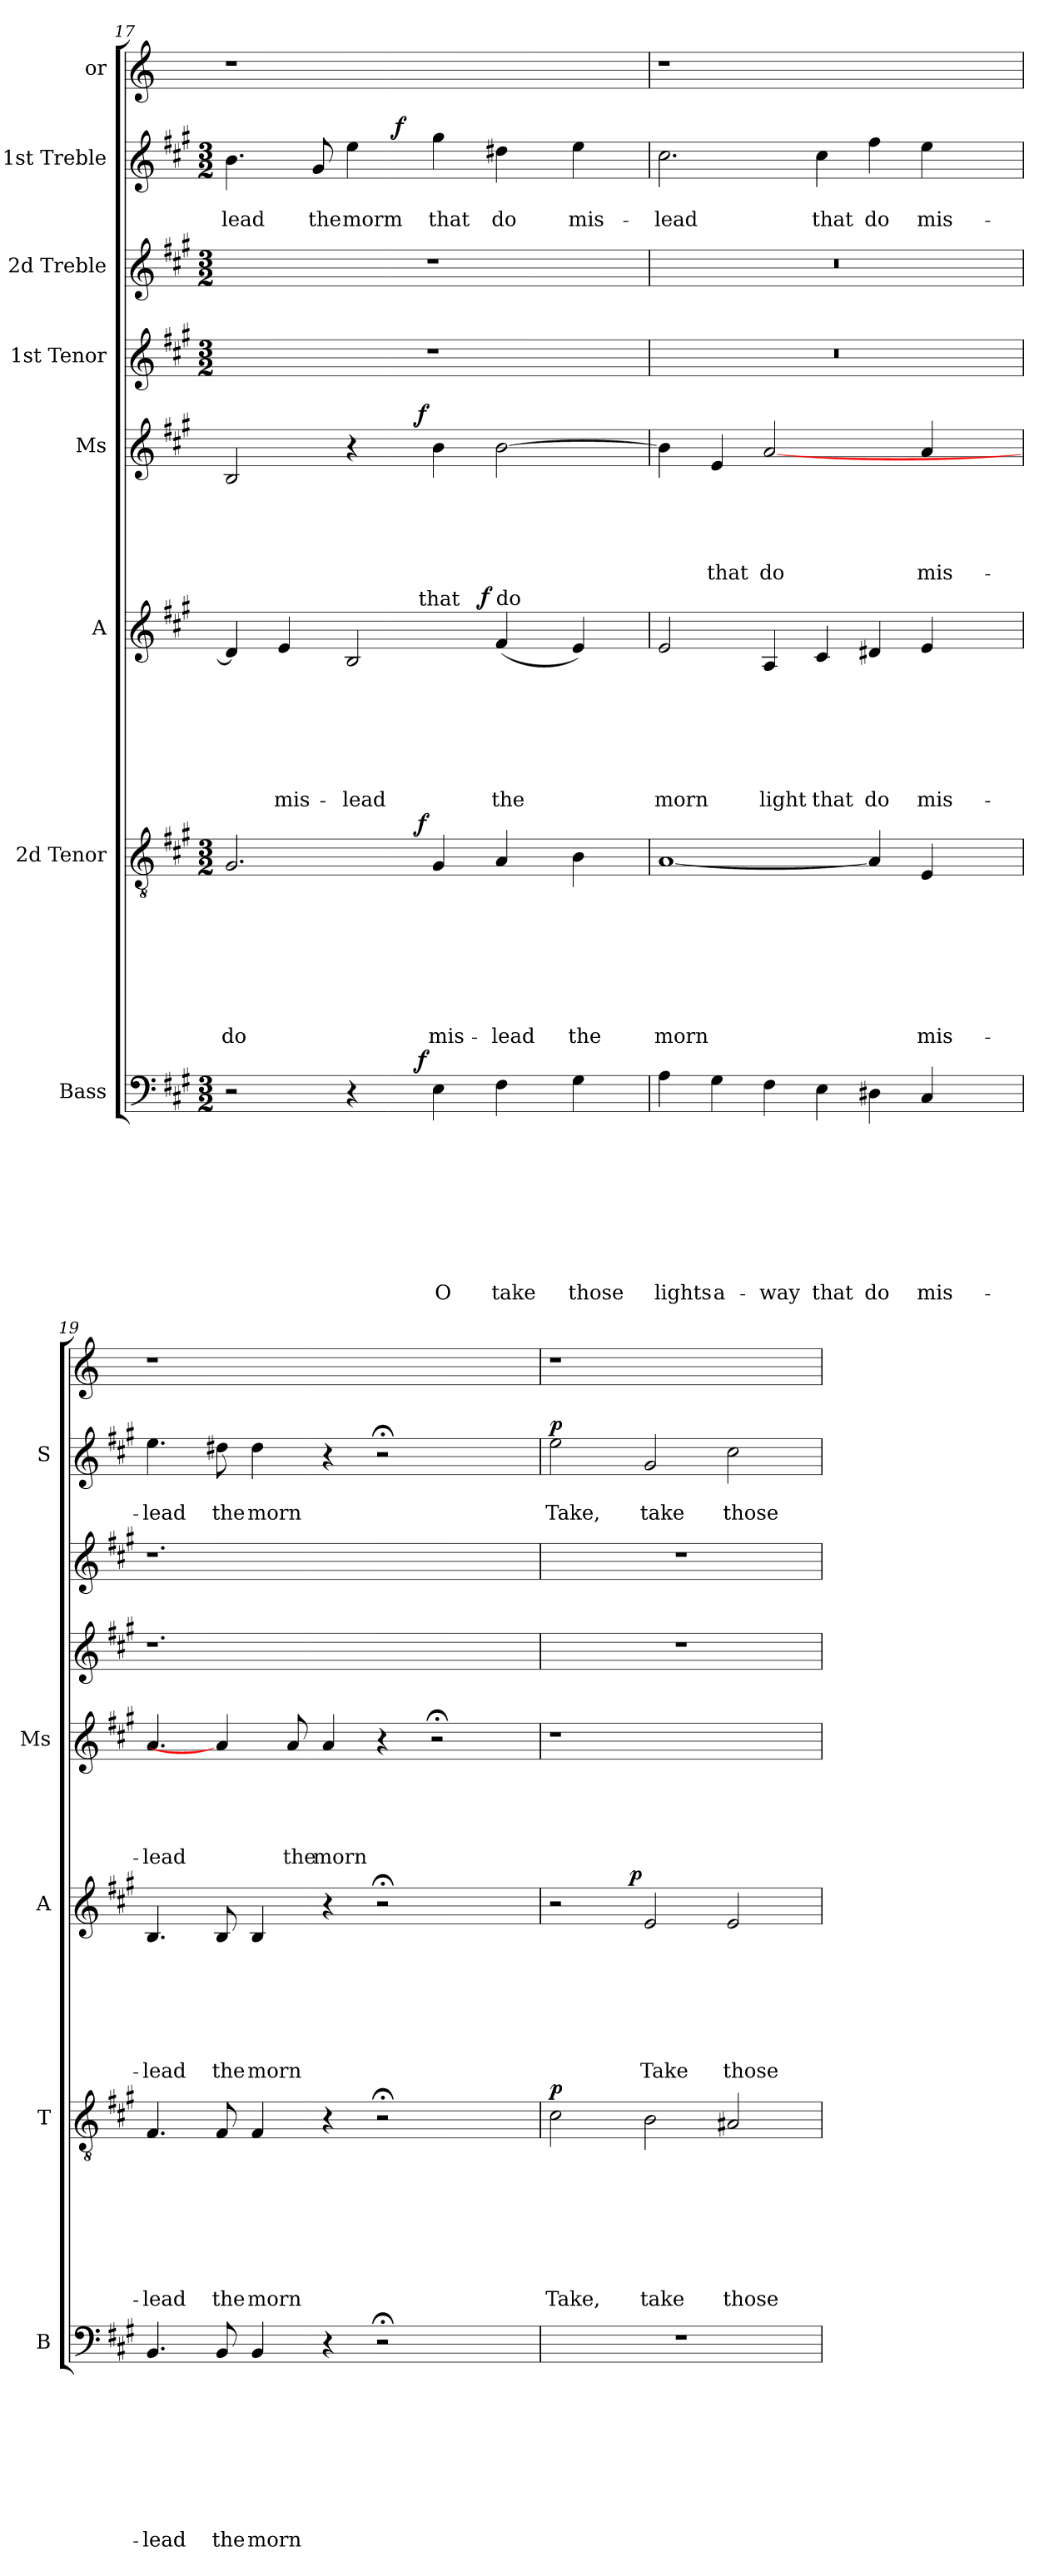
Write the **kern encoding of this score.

**kern	**text	**text	**text	**text	**text	**text	**text	**text	**text	**dynam	**kern	**text	**text	**text	**text	**text	**text	**text	**text	**dynam	**kern	**text	**text	**text	**text	**text	**text	**text	**dynam	**kern	**text	**text	**text	**text	**text	**dynam	**kern	**kern	**kern	**text	**text	**dynam	**kern
*part8	*part8	*part8	*part8	*part8	*part8	*part8	*part8	*part8	*part8	*part8	*part7	*part7	*part7	*part7	*part7	*part7	*part7	*part7	*part7	*part7	*part6	*part6	*part6	*part6	*part6	*part6	*part6	*part6	*part6	*part5	*part5	*part5	*part5	*part5	*part5	*part5	*part4	*part3	*part2	*part2	*part2	*part2	*part1
*staff8	*staff8	*staff8	*staff8	*staff8	*staff8	*staff8	*staff8	*staff8	*staff8	*staff8	*staff7	*staff7	*staff7	*staff7	*staff7	*staff7	*staff7	*staff7	*staff7	*staff7	*staff6	*staff6	*staff6	*staff6	*staff6	*staff6	*staff6	*staff6	*staff6	*staff5	*staff5	*staff5	*staff5	*staff5	*staff5	*staff5	*staff4	*staff3	*staff2	*staff2	*staff2	*staff2	*staff1
*I"Bass	*	*	*	*	*	*	*	*	*	*	*I"2d Tenor	*	*	*	*	*	*	*	*	*	*I"A	*	*	*	*	*	*	*	*	*I"Ms	*	*	*	*	*	*	*I"1st Tenor	*I"2d Treble	*I"1st Treble	*	*	*	*I"or
*I'B	*	*	*	*	*	*	*	*	*	*	*I'T	*	*	*	*	*	*	*	*	*	*I'A	*	*	*	*	*	*	*	*	*I'Ms	*	*	*	*	*	*	*	*	*I'S	*	*	*	*
!!LO:LB:g=z
*clefF4	*	*	*	*	*	*	*	*	*	*	*clefGv2	*	*	*	*	*	*	*	*	*	*clefG2	*	*	*	*	*	*	*	*	*clefG2	*	*	*	*	*	*	*clefG2	*clefG2	*clefG2	*	*	*	*clefG2
*k[f#c#g#]	*	*	*	*	*	*	*	*	*	*	*k[f#c#g#]	*	*	*	*	*	*	*	*	*	*k[f#c#g#]	*	*	*	*	*	*	*	*	*k[f#c#g#]	*	*	*	*	*	*	*k[f#c#g#]	*k[f#c#g#]	*k[f#c#g#]	*	*	*	*k[]
*A:	*	*	*	*	*	*	*	*	*	*	*A:	*	*	*	*	*	*	*	*	*	*A:	*	*	*	*	*	*	*	*	*A:	*	*	*	*	*	*	*A:	*A:	*A:	*	*	*	*C:
*M3/2	*	*	*	*	*	*	*	*	*	*	*M3/2	*	*	*	*	*	*	*	*	*	*	*	*	*	*	*	*	*	*	*	*	*	*	*	*	*	*M3/2	*M3/2	*M3/2	*	*	*	*
=17	=17	=17	=17	=17	=17	=17	=17	=17	=17	=17	=17	=17	=17	=17	=17	=17	=17	=17	=17	=17	=17	=17	=17	=17	=17	=17	=17	=17	=17	=17	=17	=17	=17	=17	=17	=17	=17	=17	=17	=17	=17	=17	=17
!	!	!	!	!	!	!	!	!	!	!	!	!	!	!	!	!	!	!	!	!	!LO:TX:a:t=do,	!	!	!	!	!	!	!	!	!	!	!	!	!	!	!	!	!	!	!	!	!	!
!	!	!	!	!	!	!	!	!	!	!	!	!	!	!	!	!	!	!	!LO:LY:b	!	!	!	!	!	!	!	!	!	!	!	!	!	!	!	!	!	!	!	!	!	!LO:LY:b	!	!
*^	*	*	*	*	*	*	*	*	*	*	*^	*	*	*	*	*	*	*	*	*	*^	*	*	*	*	*	*	*	*	*^	*	*	*	*	*	*	*	*	*^	*	*	*	*
*	*	*	*	*	*	*	*	*	*	*	*	*	*	*	*	*	*	*	*	*	*	*	*	*^	*	*	*	*	*	*	*	*	*	*	*	*	*	*	*	*	*	*	*	*	*	*	*	*
2r	2ryy	.	.	.	.	.	.	.	.	.	.	2.G#/	2ryy	.	.	.	.	.	.	.	do	.	4d#/]	2ryy	2ryy	.	.	.	.	.	.	.	.	2B/	2ryy	.	.	.	.	.	.	1.r	1.r	4.b\	2ryy	.	-lead	.	1r
!	!	!	!	!	!	!	!	!	!	!	!	!	!	!	!	!	!	!	!	!	!	!	!	!	!	!	!	!	!	!	!	!LO:LY:b	!	!	!	!	!	!	!	!	!	!	!	!	!	!	!	!	!
.	.	.	.	.	.	.	.	.	.	.	.	.	.	.	.	.	.	.	.	.	.	.	4e/	.	.	.	.	.	.	.	.	mis-	.	.	.	.	.	.	.	.	.	.	.	.	.	.	.	.	.
!	!	!	!	!	!	!	!	!	!	!	!	!	!	!	!	!	!	!	!	!	!	!	!	!	!	!	!	!	!	!	!	!	!	!	!	!	!	!	!	!	!	!	!	!	!	!	!LO:LY:b	!	!
.	.	.	.	.	.	.	.	.	.	.	.	.	.	.	.	.	.	.	.	.	.	.	.	.	.	.	.	.	.	.	.	.	.	.	.	.	.	.	.	.	.	.	.	8g#/	.	.	the	.	.
!	!	!	!	!	!	!	!	!	!	!	!	!	!	!	!	!	!	!	!	!	!	!	!	!	!	!	!	!	!	!	!	!LO:LY:b	!	!	!	!	!	!	!	!	!	!	!	!	!	!	!LO:LY:b	!	!
4r	8..ryy	.	.	.	.	.	.	.	.	.	.	.	8..ryy	.	.	.	.	.	.	.	.	.	2B/	4...ryy	8..ryy	.	.	.	.	.	.	-lead	.	4r	8..ryy	.	.	.	.	.	.	.	.	4ee\	8ryy	.	morm	.	.
.	.	.	.	.	.	.	.	.	.	.	.	.	.	.	.	.	.	.	.	.	.	.	.	.	.	.	.	.	.	.	.	.	.	.	.	.	.	.	.	.	.	.	.	.	32ryy	.	.	.	.
!	!	!	!	!	!	!	!	!	!	!	!	!	!	!	!	!	!	!	!	!	!	!	!	!	!	!	!	!	!	!	!	!	!	!	!	!	!	!	!	!	!	!	!	!	!	!	!	!LO:DY:a	!
.	.	.	.	.	.	.	.	.	.	.	.	.	.	.	.	.	.	.	.	.	.	.	.	.	.	.	.	.	.	.	.	.	.	.	.	.	.	.	.	.	.	.	.	.	2ryy	.	.	f	.
!	!	!	!	!	!	!	!	!	!	!	!	!	!	!	!	!	!	!	!	!	!	!	!	!	!LO:TX:a:t=that	!	!	!	!	!	!	!	!	!	!	!	!	!	!	!	!	!	!	!	!	!	!	!	!
!	!	!	!	!	!	!	!	!	!	!	!LO:DY:a	!	!	!	!	!	!	!	!	!	!	!LO:DY:a	!	!	!	!	!	!	!	!	!	!	!	!	!	!	!	!	!	!	!LO:DY:a	!	!	!	!	!	!	!	!
.	2ryy	.	.	.	.	.	.	.	.	.	f	.	2ryy	.	.	.	.	.	.	.	.	f	.	.	2ryy	.	.	.	.	.	.	.	.	.	2ryy	.	.	.	.	.	f	.	.	.	.	.	.	.	.
!	!	!	!	!	!	!	!	!	!	!LO:LY:b	!	!	!	!	!	!	!	!	!	!	!LO:LY:b	!	!	!	!	!	!	!	!	!	!	!	!	!	!	!	!	!	!	!	!	!	!	!	!	!	!LO:LY:b	!	!
4E\	.	.	.	.	.	.	.	.	.	O	.	4G#/	.	.	.	.	.	.	.	.	mis-	.	.	.	.	.	.	.	.	.	.	.	.	4b\	.	.	.	.	.	.	.	.	.	4gg#\	.	.	that	.	.
!	!	!	!	!	!	!	!	!	!	!	!	!	!	!	!	!	!	!	!	!	!	!	!	!	!	!	!	!	!	!	!	!	!LO:DY:a	!	!	!	!	!	!	!	!	!	!	!	!	!	!	!	!
.	.	.	.	.	.	.	.	.	.	.	.	.	.	.	.	.	.	.	.	.	.	.	.	2ryy	.	.	.	.	.	.	.	.	f	.	.	.	.	.	.	.	.	.	.	.	.	.	.	.	.
!	!	!	!	!	!	!	!	!	!	!	!	!	!	!	!	!	!	!	!	!	!	!	!LO:TX:a:t=do	!	!	!	!	!	!	!	!	!	!	!	!	!	!	!	!	!	!	!	!	!	!	!	!	!	!
!	!	!	!	!	!	!	!	!	!	!LO:LY:b	!	!	!	!	!	!	!	!	!	!	!LO:LY:b	!	!	!	!	!	!	!	!	!	!	!LO:LY:b	!	!	!	!	!	!	!	!	!	!	!	!	!	!	!LO:LY:b	!	!
4F#\	.	.	.	.	.	.	.	.	.	take	.	4A/	.	.	.	.	.	.	.	.	-lead	.	(4f#/	.	.	.	.	.	.	.	.	the	.	[>2b\	.	.	.	.	.	.	.	.	.	4dd#X\	.	.	do	.	2ryy
.	.	.	.	.	.	.	.	.	.	.	.	.	.	.	.	.	.	.	.	.	.	.	.	.	.	.	.	.	.	.	.	.	.	.	.	.	.	.	.	.	.	.	.	.	4ryy	.	.	.	.
.	4ryy	.	.	.	.	.	.	.	.	.	.	.	4ryy	.	.	.	.	.	.	.	.	.	.	.	4ryy	.	.	.	.	.	.	.	.	.	4ryy	.	.	.	.	.	.	.	.	.	.	.	.	.	.
!	!	!	!	!	!	!	!	!	!	!LO:LY:b	!	!	!	!	!	!	!	!	!	!	!LO:LY:b	!	!	!	!	!	!	!	!	!	!	!	!	!	!	!	!	!	!	!	!	!	!	!	!	!	!LO:LY:b	!	!
4G#\	.	.	.	.	.	.	.	.	.	those	.	4B\	.	.	.	.	.	.	.	.	the	.	4e/)	.	.	.	.	.	.	.	.	.	.	.	.	.	.	.	.	.	.	.	.	4ee\	.	.	mis-	.	.
.	.	.	.	.	.	.	.	.	.	.	.	.	.	.	.	.	.	.	.	.	.	.	.	.	.	.	.	.	.	.	.	.	.	.	.	.	.	.	.	.	.	.	.	.	16.ryy	.	.	.	.
.	32ryy	.	.	.	.	.	.	.	.	.	.	.	32ryy	.	.	.	.	.	.	.	.	.	.	32ryy	32ryy	.	.	.	.	.	.	.	.	.	32ryy	.	.	.	.	.	.	.	.	.	.	.	.	.	.
=18	=18	=18	=18	=18	=18	=18	=18	=18	=18	=18	=18	=18	=18	=18	=18	=18	=18	=18	=18	=18	=18	=18	=18	=18	=18	=18	=18	=18	=18	=18	=18	=18	=18	=18	=18	=18	=18	=18	=18	=18	=18	=18	=18	=18	=18	=18	=18	=18	=18
!	!	!	!	!	!	!	!	!	!	!	!	!	!	!	!	!	!	!	!	!	!	!	!	!	!	!	!	!	!	!	!	!	!	!	!	!	!	!	!	!	!	!	!	!LO:TX:a:i:t=cresc.	!	!	!	!	!
!	!	!	!	!	!	!	!	!	!	!	!	!	!	!	!	!	!	!	!	!	!	!	!	!	!	!	!	!	!	!	!	!	!	!LO:TX:a:i:t=cresc.	!	!	!	!	!	!	!	!	!	!	!	!	!	!	!
!	!	!	!	!	!	!	!	!	!	!	!	!	!	!	!	!	!	!	!	!	!	!	!LO:TX:a:i:t=cresc.	!	!	!	!	!	!	!	!	!	!	!	!	!	!	!	!	!	!	!	!	!	!	!	!	!	!
!	!	!	!	!	!	!	!	!	!	!	!	!LO:TX:a:i:t=cresc.	!	!	!	!	!	!	!	!	!	!	!	!	!	!	!	!	!	!	!	!	!	!	!	!	!	!	!	!	!	!	!	!	!	!	!	!	!
!LO:TX:a:i:t=cresc.	!	!	!	!	!	!	!	!	!	!	!	!	!	!	!	!	!	!	!	!	!	!	!	!	!	!	!	!	!	!	!	!	!	!	!	!	!	!	!	!	!	!	!	!	!	!	!	!	!
!	!	!	!	!	!	!	!	!	!	!LO:LY:b	!	!	!	!	!	!	!	!	!	!	!LO:LY:b	!	!	!	!	!	!	!	!	!	!	!LO:LY:b	!	!	!	!	!	!	!	!	!	!	!	!	!	!	!LO:LY:b	!	!
*v	*v	*	*	*	*	*	*	*	*	*	*	*	*	*	*	*	*	*	*	*	*	*	*v	*v	*v	*	*	*	*	*	*	*	*	*v	*v	*	*	*	*	*	*	*	*	*v	*v	*	*	*	*
*	*	*	*	*	*	*	*	*	*	*	*v	*v	*	*	*	*	*	*	*	*	*	*	*	*	*	*	*	*	*	*	*	*	*	*	*	*	*	*	*	*	*	*	*	*
4A\	.	.	.	.	.	.	.	.	lights	.	[<1A	.	.	.	.	.	.	.	morn	.	2e/	.	.	.	.	.	.	morn	.	4b\]	.	.	.	.	.	.	1.r	1.r	2.cc#\	.	-lead	.	1r
!	!	!	!	!	!	!	!	!	!LO:LY:b	!	!	!	!	!	!	!	!	!	!	!	!	!	!	!	!	!	!	!	!	!	!	!	!	!	!LO:LY:b	!	!	!	!	!	!	!	!
4G#\	.	.	.	.	.	.	.	.	a-	.	.	.	.	.	.	.	.	.	.	.	.	.	.	.	.	.	.	.	.	4e/	.	.	.	.	that	.	.	.	.	.	.	.	.
!	!	!	!	!	!	!	!	!	!LO:LY:b	!	!	!	!	!	!	!	!	!	!	!	!	!	!	!	!	!	!	!LO:LY:b	!	!	!	!	!	!	!LO:LY:b	!	!	!	!	!	!	!	!
4F#\	.	.	.	.	.	.	.	.	-way	.	.	.	.	.	.	.	.	.	.	.	4A/	.	.	.	.	.	.	light	.	[2a/	.	.	.	.	do	.	.	.	.	.	.	.	.
!	!	!	!	!	!	!	!	!	!LO:LY:b	!	!	!	!	!	!	!	!	!	!	!	!	!	!	!	!	!	!	!LO:LY:b	!	!	!	!	!	!	!	!	!	!	!	!	!LO:LY:b	!	!
4E\	.	.	.	.	.	.	.	.	that	.	.	.	.	.	.	.	.	.	.	.	4c#/	.	.	.	.	.	.	that	.	.	.	.	.	.	.	.	.	.	4cc#\	.	that	.	.
!	!	!	!	!	!	!	!	!	!LO:LY:b	!	!	!	!	!	!	!	!	!	!	!	!	!	!	!	!	!	!	!LO:LY:b	!	!	!	!	!	!	!	!	!	!	!	!	!LO:LY:b	!	!
4D#X\	.	.	.	.	.	.	.	.	do	.	4A/]	.	.	.	.	.	.	.	.	.	4d#X/	.	.	.	.	.	.	do	.	4ryy	.	.	.	.	.	.	.	.	4ff#\	.	do	.	2ryy
!	!	!	!	!	!	!	!	!	!LO:LY:b	!	!	!	!	!	!	!	!	!	!LO:LY:b	!	!	!	!	!	!	!	!	!LO:LY:b	!	!	!	!	!	!	!LO:LY:b	!	!	!	!	!	!LO:LY:b	!	!
4C#/	.	.	.	.	.	.	.	.	mis-	.	4E/	.	.	.	.	.	.	.	mis-	.	4e/	.	.	.	.	.	.	mis-	.	4a/	.	.	.	.	mis-	.	.	.	4ee\	.	mis-	.	.
=19	=19	=19	=19	=19	=19	=19	=19	=19	=19	=19	=19	=19	=19	=19	=19	=19	=19	=19	=19	=19	=19	=19	=19	=19	=19	=19	=19	=19	=19	=19	=19	=19	=19	=19	=19	=19	=19	=19	=19	=19	=19	=19	=19
!	!	!	!	!	!	!	!	!	!LO:LY:b	!	!	!	!	!	!	!	!	!	!LO:LY:b	!	!	!	!	!	!	!	!	!LO:LY:b	!	!	!	!	!	!	!LO:LY:b	!	!	!	!	!	!LO:LY:b	!	!
4.BB/	.	.	.	.	.	.	.	.	-lead	.	4.F#/	.	.	.	.	.	.	.	-lead	.	4.B/	.	.	.	.	.	.	-lead	.	4.a/	.	.	.	.	-lead	.	1.r	1.r	4.ee\	.	-lead	.	1r
!	!	!	!	!	!	!	!	!	!LO:LY:b	!	!	!	!	!	!	!	!	!	!LO:LY:b	!	!	!	!	!	!	!	!	!LO:LY:b	!	!	!	!	!	!	!	!	!	!	!	!	!LO:LY:b	!	!
8BB/	.	.	.	.	.	.	.	.	the	.	8F#/	.	.	.	.	.	.	.	the	.	8B/	.	.	.	.	.	.	the	.	4a/]	.	.	.	.	.	.	.	.	8dd#X\	.	the	.	.
!	!	!	!	!	!	!	!	!	!LO:LY:b	!	!	!	!	!	!	!	!	!	!LO:LY:b	!	!	!	!	!	!	!	!	!LO:LY:b	!	!	!	!	!	!	!	!	!	!	!	!	!LO:LY:b	!	!
4BB/	.	.	.	.	.	.	.	.	morn	.	4F#/	.	.	.	.	.	.	.	morn	.	4B/	.	.	.	.	.	.	morn	.	.	.	.	.	.	.	.	.	.	4dd#\	.	morn	.	.
!	!	!	!	!	!	!	!	!	!	!	!	!	!	!	!	!	!	!	!	!	!	!	!	!	!	!	!	!	!	!	!	!	!	!	!LO:LY:b	!	!	!	!	!	!	!	!
.	.	.	.	.	.	.	.	.	.	.	.	.	.	.	.	.	.	.	.	.	.	.	.	.	.	.	.	.	.	8a/	.	.	.	.	the	.	.	.	.	.	.	.	.
!	!	!	!	!	!	!	!	!	!	!	!	!	!	!	!	!	!	!	!	!	!	!	!	!	!	!	!	!	!	!	!	!	!	!	!LO:LY:b	!	!	!	!	!	!	!	!
4r	.	.	.	.	.	.	.	.	.	.	4r	.	.	.	.	.	.	.	.	.	4r	.	.	.	.	.	.	.	.	4a/	.	.	.	.	morn	.	.	.	4r	.	.	.	.
2r;<	.	.	.	.	.	.	.	.	.	.	2r;<	.	.	.	.	.	.	.	.	.	2r;<	.	.	.	.	.	.	.	.	4r	.	.	.	.	.	.	.	.	2r;<	.	.	.	2.ryy
.	.	.	.	.	.	.	.	.	.	.	.	.	.	.	.	.	.	.	.	.	.	.	.	.	.	.	.	.	.	2r;<	.	.	.	.	.	.	.	.	.	.	.	.	.
4ryy	.	.	.	.	.	.	.	.	.	.	4ryy	.	.	.	.	.	.	.	.	.	4ryy	.	.	.	.	.	.	.	.	.	.	.	.	.	.	.	4ryy	4ryy	4ryy	.	.	.	.
!!LO:LB:g=z
=20	=20	=20	=20	=20	=20	=20	=20	=20	=20	=20	=20	=20	=20	=20	=20	=20	=20	=20	=20	=20	=20	=20	=20	=20	=20	=20	=20	=20	=20	=20	=20	=20	=20	=20	=20	=20	=20	=20	=20	=20	=20	=20	=20
!LO:N:vis=1	!	!	!	!	!	!	!	!	!	!	!	!	!	!	!	!	!	!	!LO:LY:b	!LO:DY:a	!	!	!	!	!	!	!	!	!	!	!	!	!	!	!	!	!	!	!	!	!LO:LY:b	!LO:DY:a	!
*	*	*	*	*	*	*	*	*	*	*	*	*	*	*	*	*	*	*	*	*	*^	*	*	*	*	*	*	*	*	*	*	*	*	*	*	*	*	*	*	*	*	*	*
1.r	.	.	.	.	.	.	.	.	.	.	2c#\	.	.	.	.	.	.	.	Take,	p	2r	4...ryy	.	.	.	.	.	.	.	.	1r	.	.	.	.	.	.	1.r	1.r	2ee\	.	Take,	p	1r
!	!	!	!	!	!	!	!	!	!	!	!	!	!	!	!	!	!	!	!	!	!	!	!	!	!	!	!	!	!	!LO:DY:a	!	!	!	!	!	!	!	!	!	!	!	!	!	!
.	.	.	.	.	.	.	.	.	.	.	.	.	.	.	.	.	.	.	.	.	.	1ryy	.	.	.	.	.	.	.	p	.	.	.	.	.	.	.	.	.	.	.	.	.	.
!	!	!	!	!	!	!	!	!	!	!	!	!	!	!	!	!	!	!	!LO:LY:b	!	!	!	!	!	!	!	!	!	!LO:LY:b	!	!	!	!	!	!	!	!	!	!	!	!	!LO:LY:b	!	!
.	.	.	.	.	.	.	.	.	.	.	2B\	.	.	.	.	.	.	.	take	.	2e/	.	.	.	.	.	.	.	Take	.	.	.	.	.	.	.	.	.	.	2g#/	.	take	.	.
!	!	!	!	!	!	!	!	!	!	!	!	!	!	!	!	!	!	!	!LO:LY:b	!	!	!	!	!	!	!	!	!	!LO:LY:b	!	!	!	!	!	!	!	!	!	!	!	!	!LO:LY:b	!	!
.	.	.	.	.	.	.	.	.	.	.	2A#X/	.	.	.	.	.	.	.	those	.	2e/	.	.	.	.	.	.	.	those	.	2ryy	.	.	.	.	.	.	.	.	2cc#\	.	those	.	2ryy
.	.	.	.	.	.	.	.	.	.	.	.	.	.	.	.	.	.	.	.	.	.	32ryy	.	.	.	.	.	.	.	.	.	.	.	.	.	.	.	.	.	.	.	.	.	.
*	*	*	*	*	*	*	*	*	*	*	*	*	*	*	*	*	*	*	*	*	*v	*v	*	*	*	*	*	*	*	*	*	*	*	*	*	*	*	*	*	*	*	*	*	*
=	=	=	=	=	=	=	=	=	=	=	=	=	=	=	=	=	=	=	=	=	=	=	=	=	=	=	=	=	=	=	=	=	=	=	=	=	=	=	=	=	=	=	=
*-	*-	*-	*-	*-	*-	*-	*-	*-	*-	*-	*-	*-	*-	*-	*-	*-	*-	*-	*-	*-	*-	*-	*-	*-	*-	*-	*-	*-	*-	*-	*-	*-	*-	*-	*-	*-	*-	*-	*-	*-	*-	*-	*-
